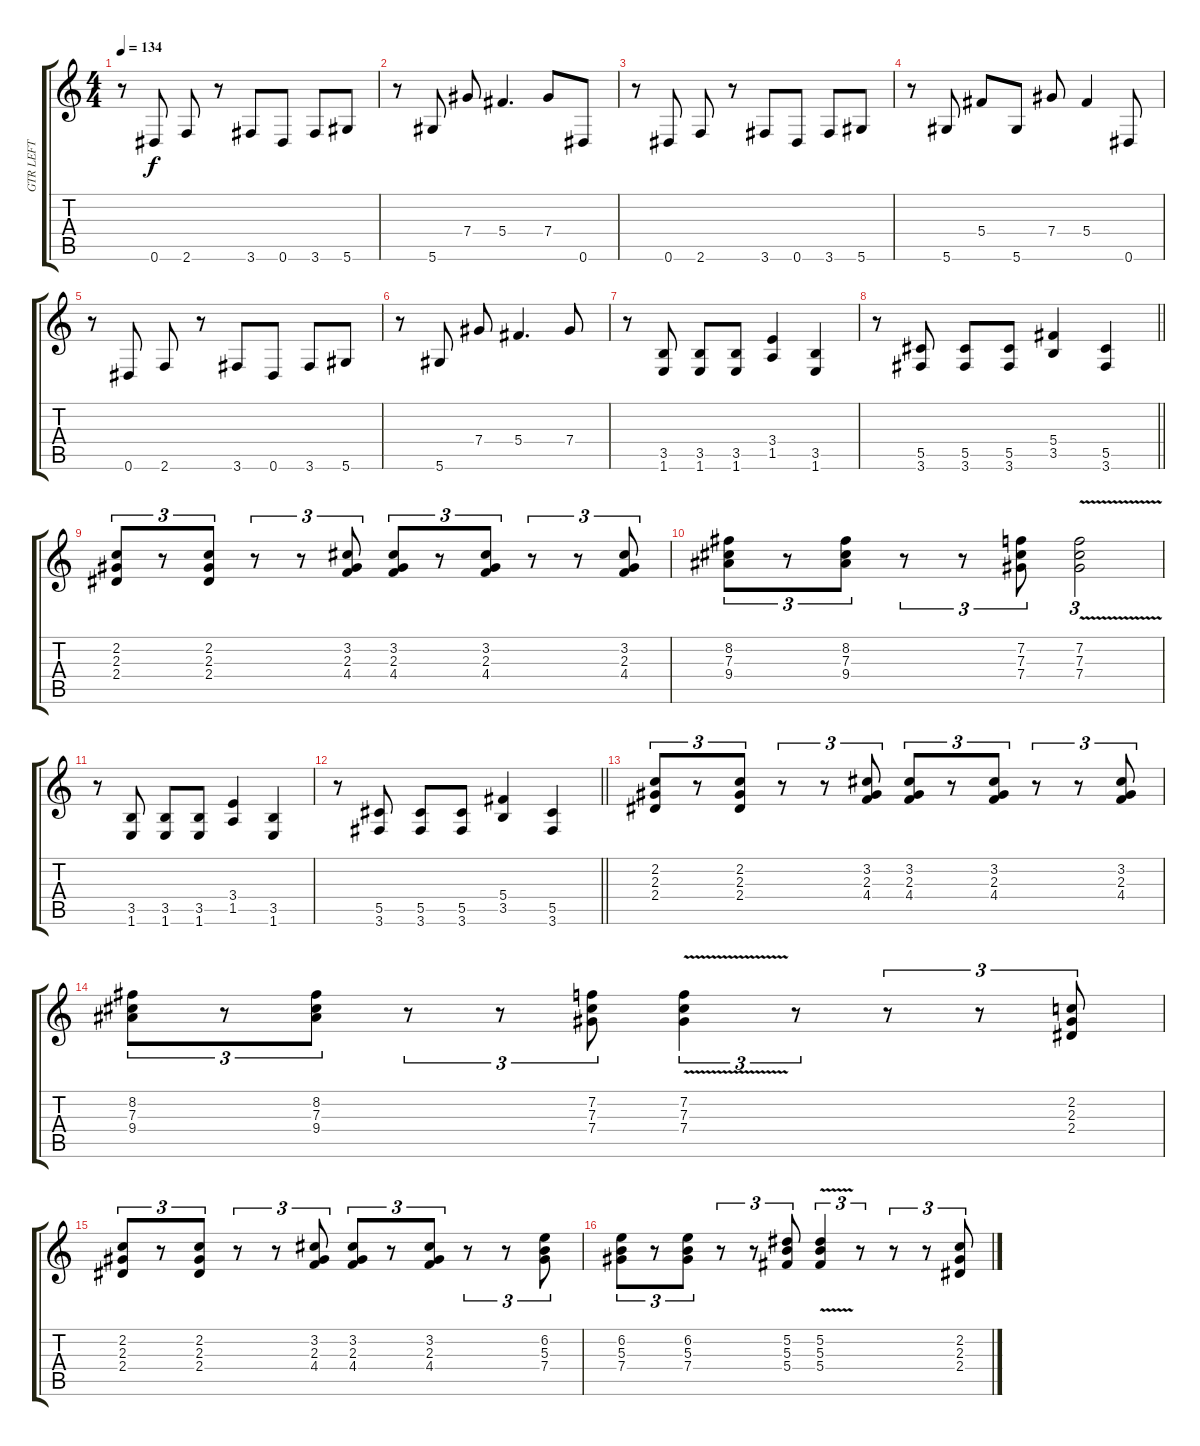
\track ("GTR LEFT" "GTR LEFT") {instrument overdrivenguitar}
\staff {score tabs}
\tuning (Eb4 Bb3 Gb3 Db3 Ab2 Eb2) {hide}
\ts (4 4)
\tempo 134
\clef g2
\ks c
r.8{dy f} 0.6.8 2.6.8 r.8 3.6.8 0.6.8 3.6.8 5.6.8 |
r.8 5.6.8 7.4.8 5.4.4{d} 7.4.8 0.6.8 |
r.8 0.6.8 2.6.8 r.8 3.6.8 0.6.8 3.6.8 5.6.8 |
r.8 5.6.8 5.4.8 5.6.8 7.4.8 5.4.4 0.6.8 |
r.8 0.6.8 2.6.8 r.8 3.6.8 0.6.8 3.6.8 5.6.8 |
r.8 5.6.8 7.4.8 5.4.4{d} 7.4.8 |
r.8 (3.5 1.6).8 (3.5 1.6).8 (3.5 1.6).8 (3.4 1.5).4 (3.5 1.6).4 |
\barLineRight lightlight
r.8 (5.5 3.6).8 (5.5 3.6).8 (5.5 3.6).8 (5.4 3.5).4 (5.5 3.6).4 |
(2.2 2.3 2.4).8{tu (3 2)} r.8{tu (3 2)} (2.2 2.3 2.4).8{tu (3 2)} r.8{tu (3 2)} r.8{tu (3 2)} (3.2 2.3 4.4).8{tu (3 2)} (3.2 2.3 4.4).8{tu (3 2)} r.8{tu (3 2)} (3.2 2.3 4.4).8{tu (3 2)} r.8{tu (3 2)} r.8{tu (3 2)} (3.2 2.3 4.4).8{tu (3 2)} |
(8.2 7.3 9.4).8{tu (3 2)} r.8{tu (3 2)} (8.2 7.3 9.4).8{tu (3 2)} r.8{tu (3 2)} r.8{tu (3 2)} (7.2 7.3 7.4).8{tu (3 2)} (7.2{v} 7.3{v} 7.4{v}).2{tu (3 2)} |
r.8 (3.5 1.6).8 (3.5 1.6).8 (3.5 1.6).8 (3.4 1.5).4 (3.5 1.6).4 |
\barLineRight lightlight
r.8 (5.5 3.6).8 (5.5 3.6).8 (5.5 3.6).8 (5.4 3.5).4 (5.5 3.6).4 |
(2.2 2.3 2.4).8{tu (3 2)} r.8{tu (3 2)} (2.2 2.3 2.4).8{tu (3 2)} r.8{tu (3 2)} r.8{tu (3 2)} (3.2 2.3 4.4).8{tu (3 2)} (3.2 2.3 4.4).8{tu (3 2)} r.8{tu (3 2)} (3.2 2.3 4.4).8{tu (3 2)} r.8{tu (3 2)} r.8{tu (3 2)} (3.2 2.3 4.4).8{tu (3 2)} |
(8.2 7.3 9.4).8{tu (3 2)} r.8{tu (3 2)} (8.2 7.3 9.4).8{tu (3 2)} r.8{tu (3 2)} r.8{tu (3 2)} (7.2 7.3 7.4).8{tu (3 2)} (7.2{v} 7.3{v} 7.4{v}).4{tu (3 2)} r.8{tu (3 2)} r.8{tu (3 2)} r.8{tu (3 2)} (2.2 2.3 2.4).8{tu (3 2)} |
(2.2 2.3 2.4).8{tu (3 2)} r.8{tu (3 2)} (2.2 2.3 2.4).8{tu (3 2)} r.8{tu (3 2)} r.8{tu (3 2)} (3.2 2.3 4.4).8{tu (3 2)} (3.2 2.3 4.4).8{tu (3 2)} r.8{tu (3 2)} (3.2 2.3 4.4).8{tu (3 2)} r.8{tu (3 2)} r.8{tu (3 2)} (6.2 5.3 7.4).8{tu (3 2)} |
(6.2 5.3 7.4).8{tu (3 2)} r.8{tu (3 2)} (6.2 5.3 7.4).8{tu (3 2)} r.8{tu (3 2)} r.8{tu (3 2)} (5.2 5.3 5.4).8{tu (3 2)} (5.2{v} 5.3{v} 5.4{v}).4{tu (3 2)} r.8{tu (3 2)} r.8{tu (3 2)} r.8{tu (3 2)} (2.2 2.3 2.4).8{tu (3 2)}
